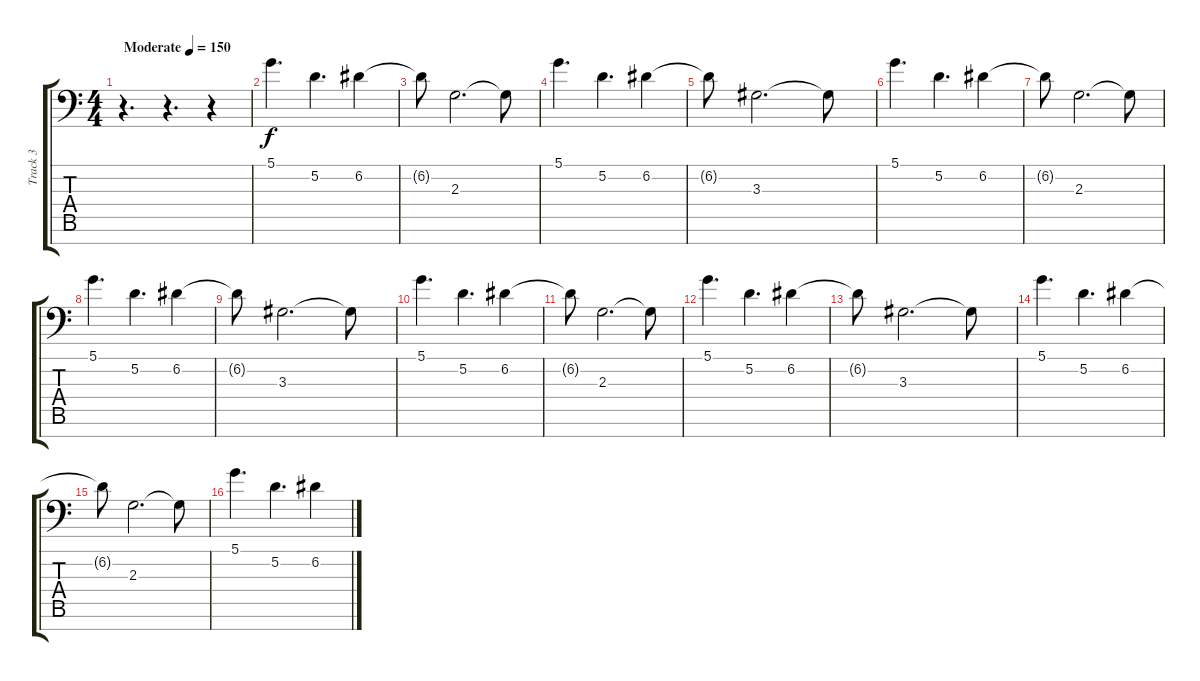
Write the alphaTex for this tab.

\track ("Track 3" "Track 3") {instrument accordion}
\staff {score tabs}
\tuning (D4 A3 F3 C3 G2 D2 G1) {hide}
\ts (4 4)
\tempo (150 "Moderate")
\clef f4
\ks c
r.4{d dy f instrument accordion} r.4{d} r.4 |
5.1.4{d} 5.2.4{d} 6.2.4 |
6.2{t}.8 2.3.2{d} 2.3{t}.8 |
5.1.4{d} 5.2.4{d} 6.2.4 |
6.2{t}.8 3.3.2{d} 3.3{t}.8 |
5.1.4{d} 5.2.4{d} 6.2.4 |
6.2{t}.8 2.3.2{d} 2.3{t}.8 |
5.1.4{d} 5.2.4{d} 6.2.4 |
6.2{t}.8 3.3.2{d} 3.3{t}.8 |
5.1.4{d} 5.2.4{d} 6.2.4 |
6.2{t}.8 2.3.2{d} 2.3{t}.8 |
5.1.4{d} 5.2.4{d} 6.2.4 |
6.2{t}.8 3.3.2{d} 3.3{t}.8 |
5.1.4{d} 5.2.4{d} 6.2.4 |
6.2{t}.8 2.3.2{d} 2.3{t}.8 |
5.1.4{d} 5.2.4{d} 6.2.4
